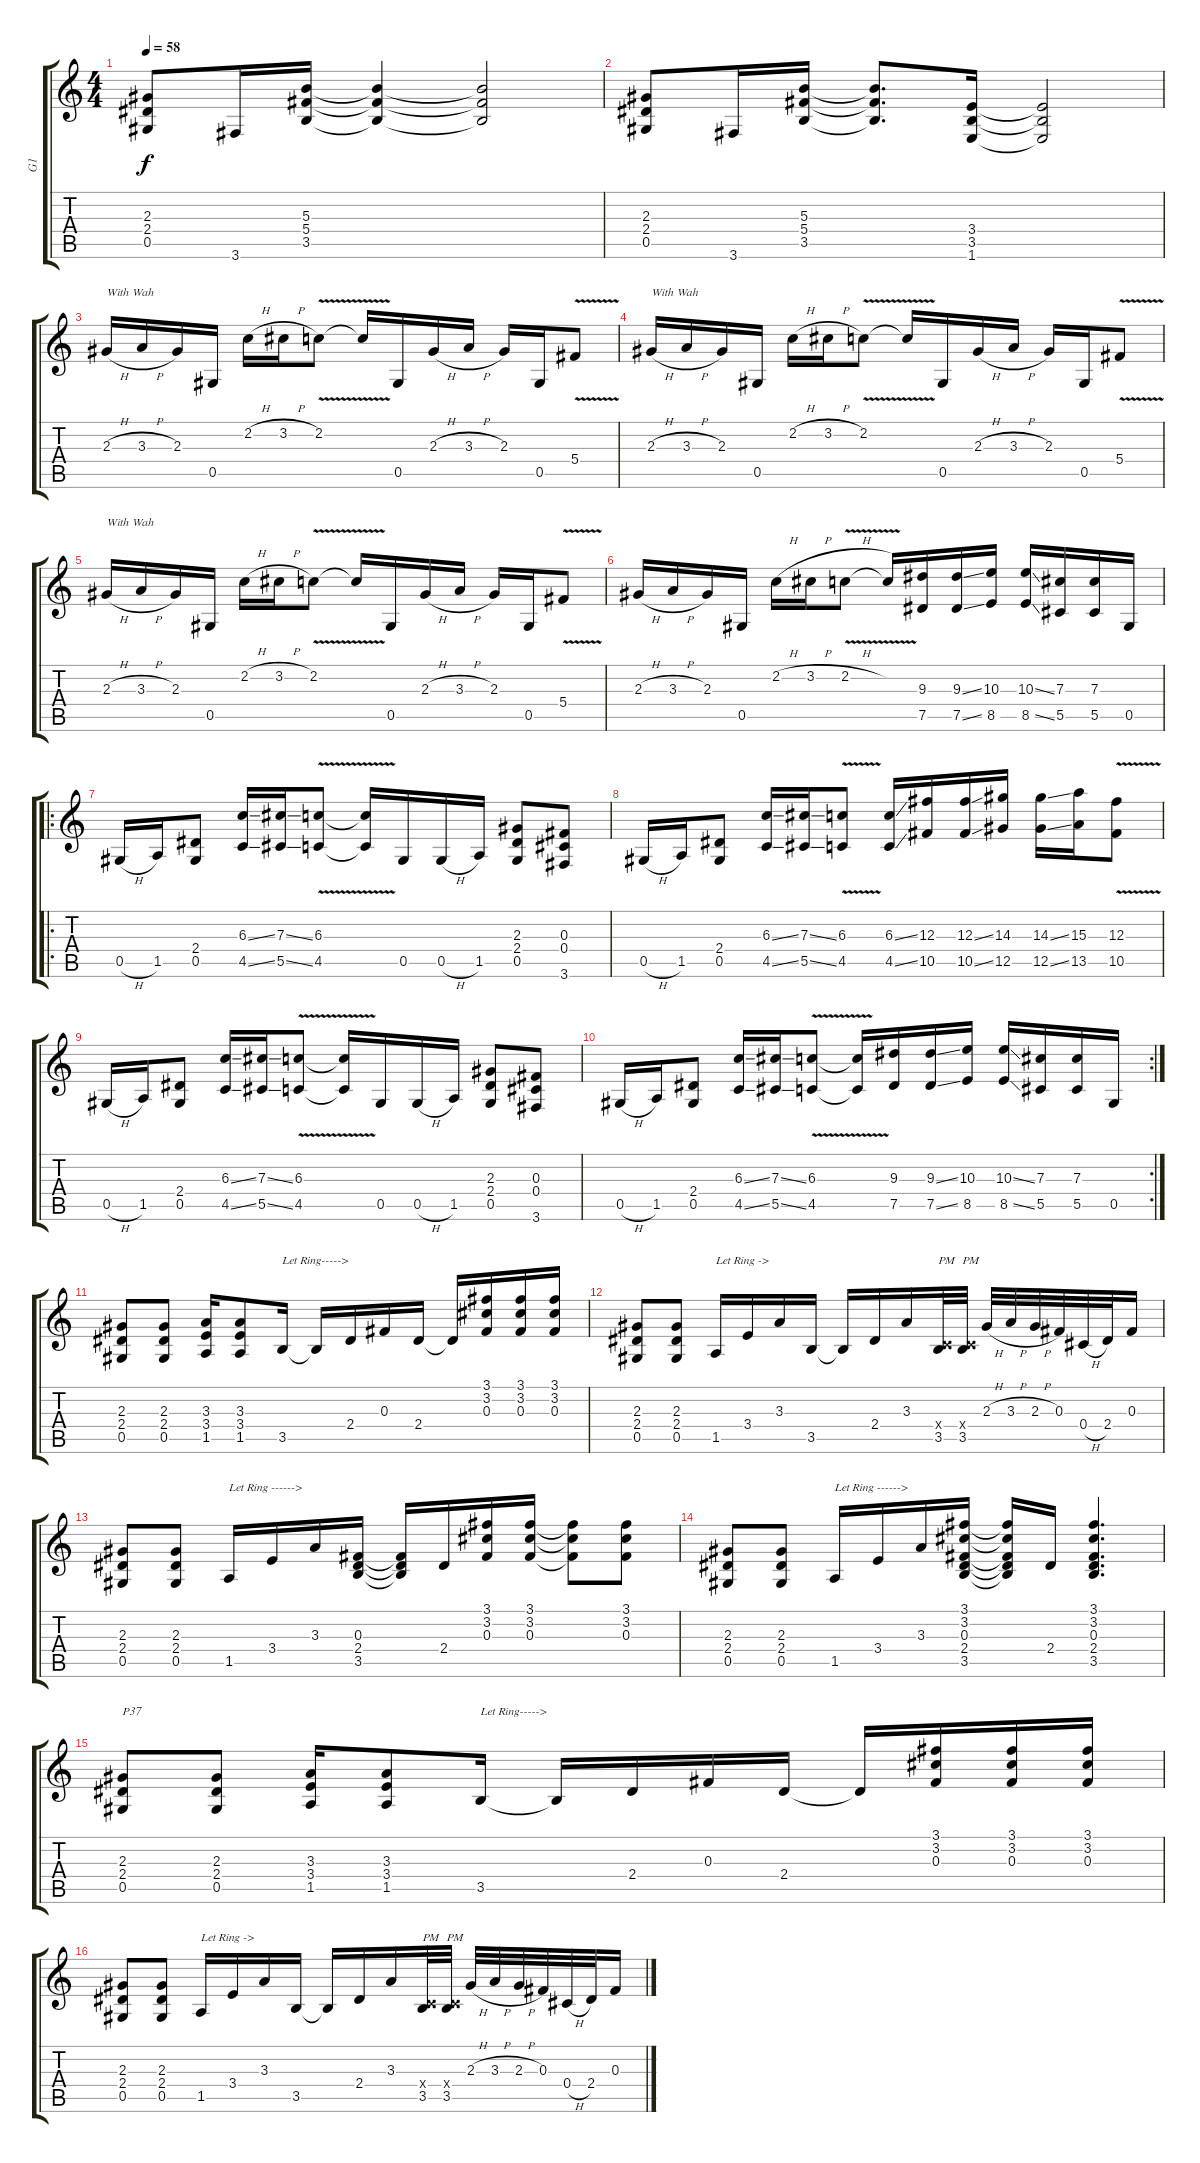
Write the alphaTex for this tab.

\track ("G1" "G1") {instrument distortionguitar}
\staff {score tabs}
\tuning (Eb4 Bb3 Gb3 Db3 Ab2 Eb2) {hide}
\ts (4 4)
\tempo 58
\clef g2
\ks c
(2.3 2.4 0.5).8{dy f} 3.6.16 (5.3 5.4 3.5).16 (5.3{t} 5.4{t} 3.5{t}).4 (5.3{t} 5.4{t} 3.5{t}).2 |
(2.3 2.4 0.5).8 3.6.16 (5.3 5.4 3.5).16 (5.3{t} 5.4{t} 3.5{t}).8{d} (3.4 3.5 1.6).16 (3.4{t} 3.5{t} 1.6{t}).2 |
2.3{h}.16{txt "With Wah"} 3.3{h}.16 2.3.16 0.5.16 2.2{h}.16 3.2{h}.16 2.2{v}.8 2.2{t}.16 0.5.16 2.3{h}.16 3.3{h}.16 2.3.16 0.5.16 5.4{v}.8 |
2.3{h}.16{txt "With Wah"} 3.3{h}.16 2.3.16 0.5.16 2.2{h}.16 3.2{h}.16 2.2{v}.8 2.2{t}.16 0.5.16 2.3{h}.16 3.3{h}.16 2.3.16 0.5.16 5.4{v}.8 |
2.3{h}.16{txt "With Wah"} 3.3{h}.16 2.3.16 0.5.16 2.2{h}.16 3.2{h}.16 2.2{v}.8 2.2{t}.16 0.5.16 2.3{h}.16 3.3{h}.16 2.3.16 0.5.16 5.4{v}.8 |
2.3{h}.16 3.3{h}.16 2.3.16 0.5.16 2.2{h}.16 3.2{h}.16 2.2{v h}.8 2.2{t}.16 (9.3 7.5).16 (9.3{ss} 7.5{ss}).16 (10.3 8.5).16 (10.3{ss} 8.5{ss}).16 (7.3 5.5).16 (7.3 5.5).16 0.5.16 |
\ro
0.5{h}.16 1.5.16 (2.4 0.5).8 (6.3{ss} 4.5{ss}).16 (7.3{ss} 5.5{ss}).16 (6.3{v} 4.5{v}).8 (6.3{t} 4.5{t}).16 0.5.16 0.5{h}.16 1.5.16 (2.3 2.4 0.5).8 (0.3 0.4 3.6).8 |
0.5{h}.16 1.5.16 (2.4 0.5).8 (6.3{ss} 4.5{ss}).16 (7.3{ss} 5.5{ss}).16 (6.3{v} 4.5{v}).8 (6.3{ss} 4.5{ss}).16 (12.3 10.5).16 (12.3{ss} 10.5{ss}).16 (14.3 12.5).16 (14.3{ss} 12.5{ss}).16 (15.3 13.5).16 (12.3{v} 10.5{v}).8 |
0.5{h}.16 1.5.16 (2.4 0.5).8 (6.3{ss} 4.5{ss}).16 (7.3{ss} 5.5{ss}).16 (6.3{v} 4.5{v}).8 (6.3{t} 4.5{t}).16 0.5.16 0.5{h}.16 1.5.16 (2.3 2.4 0.5).8 (0.3 0.4 3.6).8 |
\rc 2
0.5{h}.16 1.5.16 (2.4 0.5).8 (6.3{ss} 4.5{ss}).16 (7.3{ss} 5.5{ss}).16 (6.3{v} 4.5{v}).8 (6.3{t} 4.5{t}).16 (9.3 7.5).16 (9.3{ss} 7.5{ss}).16 (10.3 8.5).16 (10.3{ss} 8.5{ss}).16 (7.3 5.5).16 (7.3 5.5).16 0.5.16 |
(2.3 2.4 0.5).8 (2.3 2.4 0.5).8 (3.3 3.4 1.5).16 (3.3 3.4 1.5).8 3.5.16{txt "Let Ring----->"} 3.5{t}.16 2.4.16 0.3.16 2.4.16 2.4{t}.16 (3.1 3.2 0.3).16 (3.1 3.2 0.3).16 (3.1 3.2 0.3).16 |
(2.3 2.4 0.5).8 (2.3 2.4 0.5).8 1.5.16{txt "Let Ring ->"} 3.4.16 3.3.16 3.5.16 3.5{t}.16 2.4.16 3.3.16 (-1.4{x} 3.5).32{txt "PM"} (-1.4{x} 3.5).32{txt "PM"} 2.3{h}.32 3.3{h}.32 2.3{h}.32 0.3.32 0.4{h}.32 2.4.32 0.3.16 |
(2.3 2.4 0.5).8 (2.3 2.4 0.5).8 1.5.16{txt "Let Ring ------>"} 3.4.16 3.3.16 (0.3 2.4 3.5).16 (0.3{t} 2.4{t} 3.5{t}).16 2.4.16 (3.1 3.2 0.3).16 (3.1 3.2 0.3).16 (3.1{t} 3.2{t} 0.3{t}).8 (3.1 3.2 0.3).8 |
(2.3 2.4 0.5).8 (2.3 2.4 0.5).8 1.5.16{txt "Let Ring ------>"} 3.4.16 3.3.16 (3.1 3.2 0.3 2.4 3.5).16 (3.1{t} 3.2{t} 0.3{t} 2.4{t} 3.5{t}).16 2.4.16 (3.1 3.2 0.3 2.4 3.5).4{d} |
(2.3 2.4 0.5).8{txt "P37"} (2.3 2.4 0.5).8 (3.3 3.4 1.5).16 (3.3 3.4 1.5).8 3.5.16{txt "Let Ring----->"} 3.5{t}.16 2.4.16 0.3.16 2.4.16 2.4{t}.16 (3.1 3.2 0.3).16 (3.1 3.2 0.3).16 (3.1 3.2 0.3).16 |
(2.3 2.4 0.5).8 (2.3 2.4 0.5).8 1.5.16{txt "Let Ring ->"} 3.4.16 3.3.16 3.5.16 3.5{t}.16 2.4.16 3.3.16 (-1.4{x} 3.5).32{txt "PM"} (-1.4{x} 3.5).32{txt "PM"} 2.3{h}.32 3.3{h}.32 2.3{h}.32 0.3.32 0.4{h}.32 2.4.32 0.3.16
